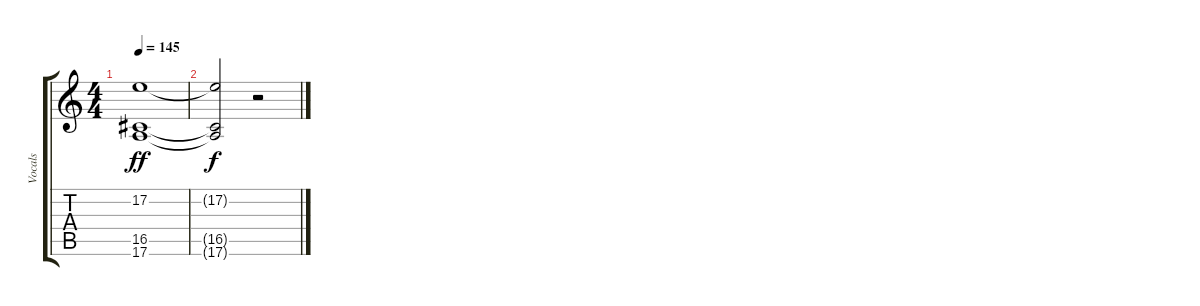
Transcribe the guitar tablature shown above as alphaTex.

\track ("Vocals" "Vocals") {instrument harmonica}
\staff {score tabs}
\tuning (E4 B3 G3 D3 A2 E2) {hide}
\ts (4 4)
\tempo 145
\clef g2
\ks c
(17.2 16.5 17.6).1{dy ff volume 0} |
(17.2{t} 16.5{t} 17.6{t}).2{dy f} r.2
